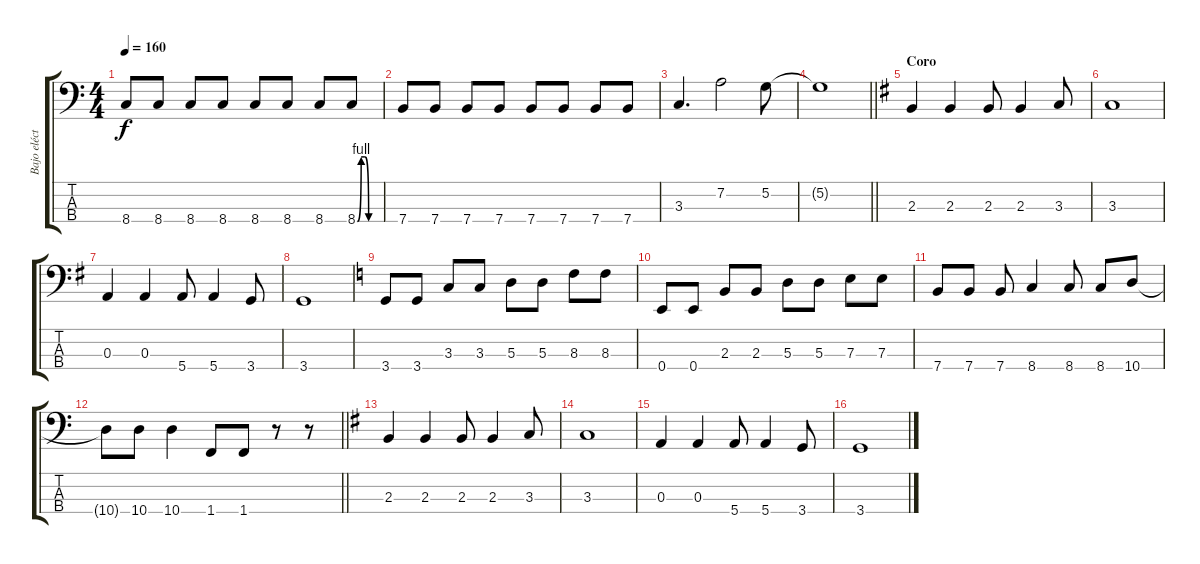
\track ("Bajo eléctrico" "Bajo eléct") {instrument electricbassfinger}
\staff {score tabs}
\tuning (G2 D2 A1 E1) {hide}
\ts (4 4)
\tempo 160
\clef f4
\ks c
8.4.8{dy f} 8.4.8 8.4.8 8.4.8 8.4.8 8.4.8 8.4.8 8.4{be (custom 0 0 10 4 20 4 30 0 60 0)}.8 |
7.4.8 7.4.8 7.4.8 7.4.8 7.4.8 7.4.8 7.4.8 7.4.8 |
3.3.4{d} 7.2.2 5.2.8 |
\barLineRight lightlight
5.2{t}.1 |
\section ("" "Coro")
\ks g
2.3.4 2.3.4 2.3.8 2.3.4 3.3.8 |
3.3.1 |
0.3.4 0.3.4 5.4.8 5.4.4 3.4.8 |
3.4.1 |
\ks c
3.4.8 3.4.8 3.3.8 3.3.8 5.3.8 5.3.8 8.3.8 8.3.8 |
0.4.8 0.4.8 2.3.8 2.3.8 5.3.8 5.3.8 7.3.8 7.3.8 |
7.4.8 7.4.8 7.4.8 8.4.4 8.4.8 8.4.8 10.4.8 |
\barLineRight lightlight
10.4{t}.8 10.4.8 10.4.4 1.4.8 1.4.8 r.8 r.8 |
\ks g
2.3.4 2.3.4 2.3.8 2.3.4 3.3.8 |
3.3.1 |
0.3.4 0.3.4 5.4.8 5.4.4 3.4.8 |
3.4.1
